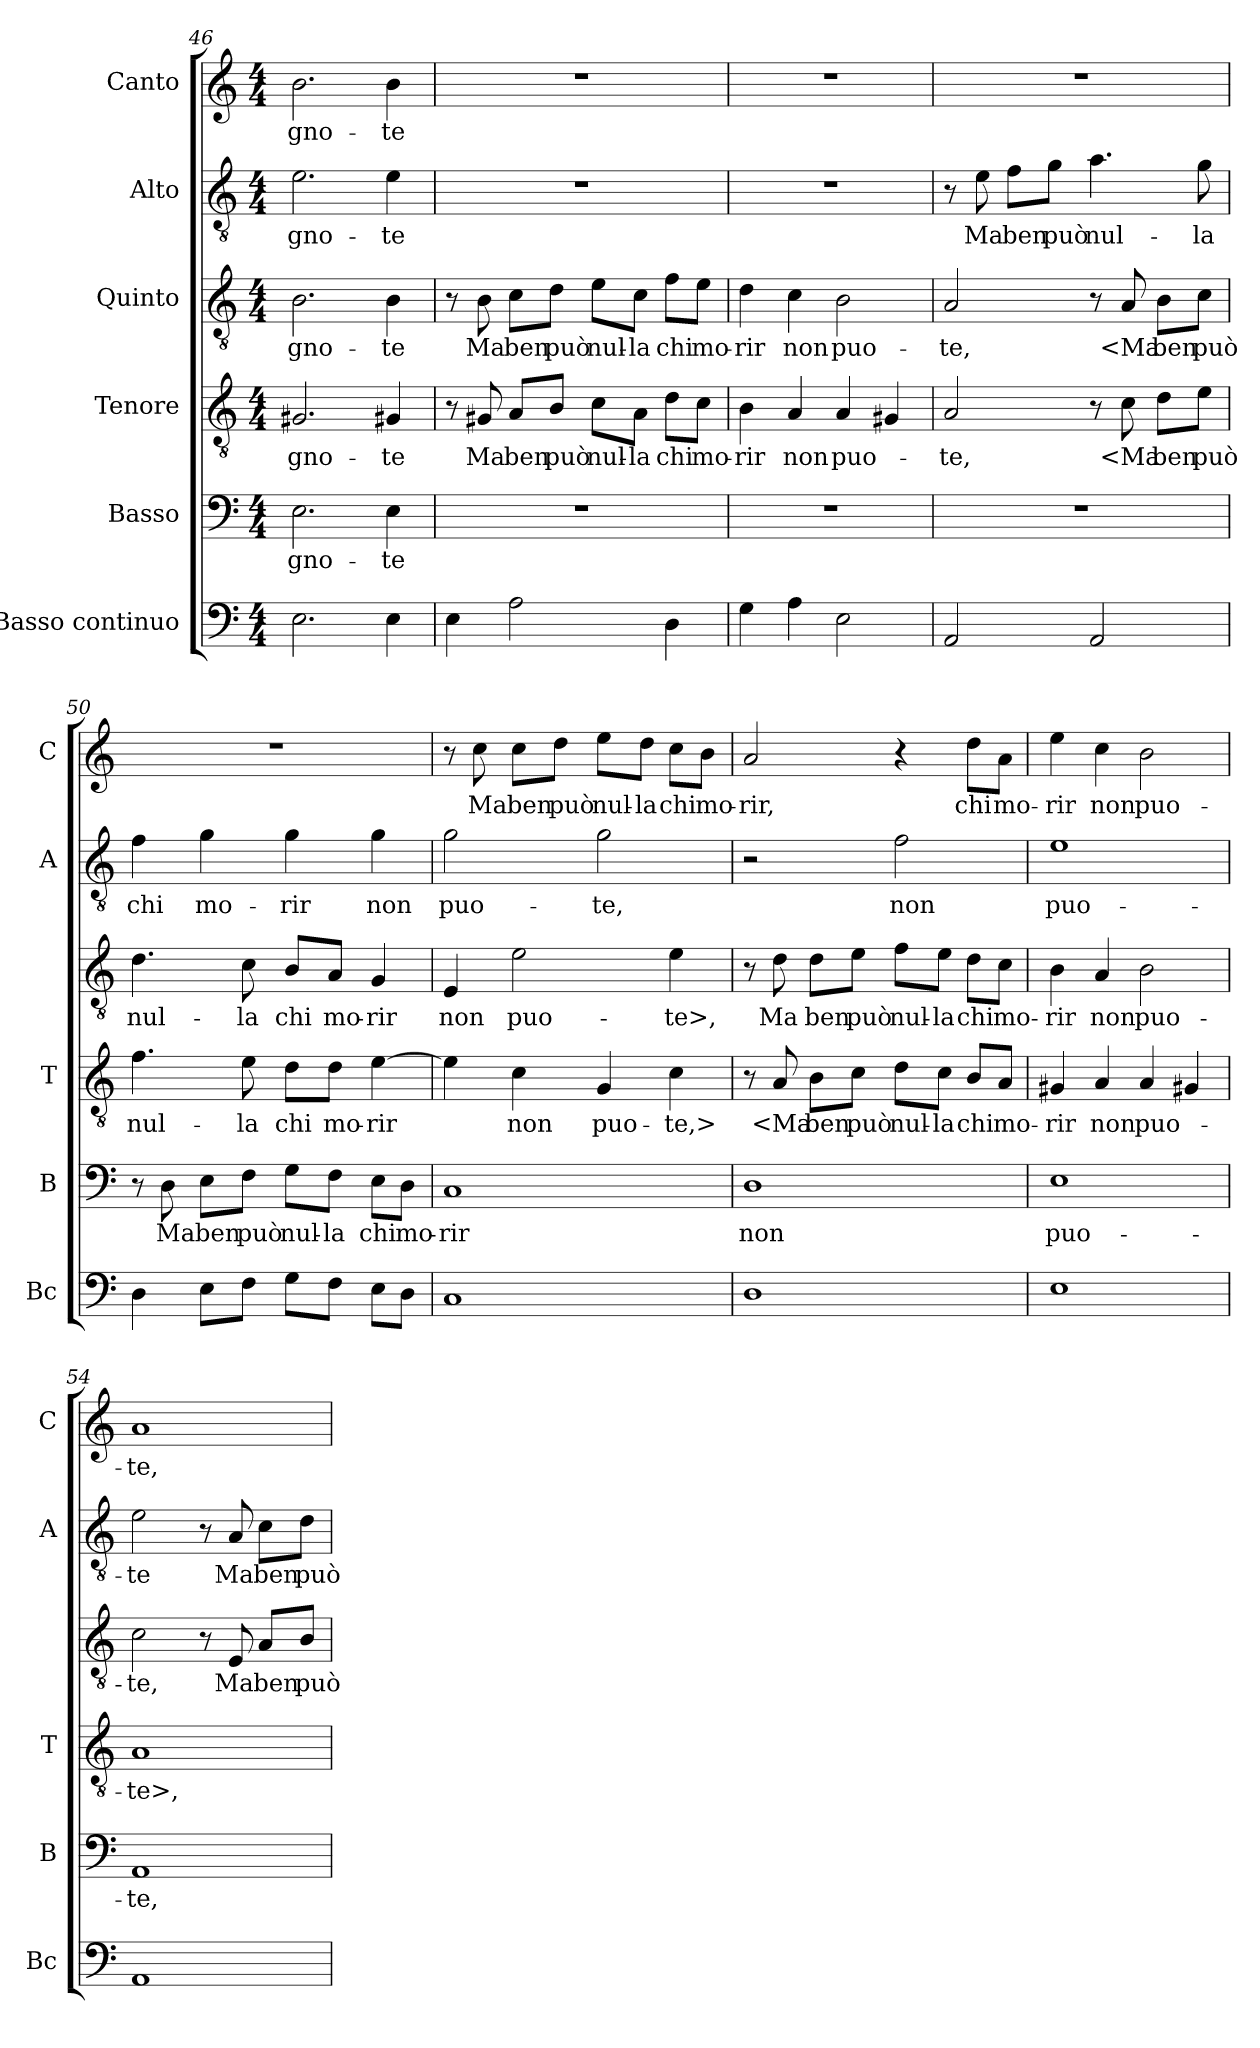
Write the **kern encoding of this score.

**kern	**kern	**text	**kern	**text	**kern	**text	**kern	**text	**kern	**text
*part6	*part5	*part5	*part4	*part4	*part3	*part3	*part2	*part2	*part1	*part1
*staff6	*staff5	*staff5	*staff4	*staff4	*staff3	*staff3	*staff2	*staff2	*staff1	*staff1
*I"Basso continuo	*I"Basso	*	*I"Tenore	*	*I"Quinto	*	*I"Alto	*	*I"Canto	*
*I'Bc	*I'B	*	*I'T	*	*	*	*I'A	*	*I'C	*
*clefF4	*clefF4	*	*clefGv2	*	*clefGv2	*	*clefGv2	*	*clefG2	*
*k[]	*k[]	*	*k[]	*	*k[]	*	*k[]	*	*k[]	*
*C:	*C:	*	*C:	*	*C:	*	*C:	*	*C:	*
*M4/4	*M4/4	*	*M4/4	*	*M4/4	*	*M4/4	*	*M4/4	*
=46	=46	=46	=46	=46	=46	=46	=46	=46	=46	=46
2.E	2.E	-gno-	2.G#X	-gno-	2.B	-gno-	2.e	-gno-	2.b	-gno-
4E	4E	-te	4G#X	-te	4B	-te	4e	-te	4b	-te
=47	=47	=47	=47	=47	=47	=47	=47	=47	=47	=47
4E	1r	.	8r	.	8r	.	1r	.	1r	.
.	.	.	8G#X	Ma	8B	Ma	.	.	.	.
2A	.	.	8A/L	ben	8c\L	ben	.	.	.	.
.	.	.	8B/J	può	8d\J	può	.	.	.	.
.	.	.	8c\L	nul-	8e\L	nul-	.	.	.	.
.	.	.	8A\J	-la	8c\J	-la	.	.	.	.
4D	.	.	8d\L	chi	8f\L	chi	.	.	.	.
.	.	.	8c\J	mo-	8e\J	mo-	.	.	.	.
=48	=48	=48	=48	=48	=48	=48	=48	=48	=48	=48
4G	1r	.	4B	-rir	4d	-rir	1r	.	1r	.
4A	.	.	4A	non	4c	non	.	.	.	.
2E	.	.	4A	puo-	2B	puo-	.	.	.	.
.	.	.	4G#X	.	.	.	.	.	.	.
=49	=49	=49	=49	=49	=49	=49	=49	=49	=49	=49
2AA	1r	.	2A	-te,	2A	-te,	8r	.	1r	.
.	.	.	.	.	.	.	8e	Ma	.	.
.	.	.	.	.	.	.	8f\L	ben	.	.
.	.	.	.	.	.	.	8g\J	può	.	.
2AA	.	.	8r	.	8r	.	4.a	nul-	.	.
.	.	.	8c	<Ma	8A	<Ma	.	.	.	.
.	.	.	8d\L	ben	8B\L	ben	.	.	.	.
.	.	.	8e\J	può	8c\J	può	8g	-la	.	.
=50	=50	=50	=50	=50	=50	=50	=50	=50	=50	=50
4D	8r	.	4.f	nul-	4.d	nul-	4f	chi	1r	.
.	8D	Ma	.	.	.	.	.	.	.	.
8E\L	8E\L	ben	.	.	.	.	4g	mo-	.	.
8F\J	8F\J	può	8e	-la	8c	-la	.	.	.	.
8G\L	8G\L	nul-	8d\L	chi	8B/L	chi	4g	-rir	.	.
8F\J	8F\J	-la	8d\J	mo-	8A/J	mo-	.	.	.	.
8E\L	8E\L	chi	[4e	-rir	4G	-rir	4g	non	.	.
8D\J	8D\J	mo-	.	.	.	.	.	.	.	.
=51	=51	=51	=51	=51	=51	=51	=51	=51	=51	=51
1C	1C	-rir	4e]	.	4E	non	2g	puo-	8r	.
.	.	.	.	.	.	.	.	.	8cc	Ma
.	.	.	4c	non	2e	puo-	.	.	8cc\L	ben
.	.	.	.	.	.	.	.	.	8dd\J	può
.	.	.	4G	puo-	.	.	2g	-te,	8ee\L	nul-
.	.	.	.	.	.	.	.	.	8dd\J	-la
.	.	.	4c	-te,>	4e	-te>,	.	.	8cc\L	chi
.	.	.	.	.	.	.	.	.	8b\J	mo-
=52	=52	=52	=52	=52	=52	=52	=52	=52	=52	=52
1D	1D	non	8r	.	8r	.	2r	.	2a	-rir,
.	.	.	8A	<Ma	8d	Ma	.	.	.	.
.	.	.	8B\L	ben	8d\L	ben	.	.	.	.
.	.	.	8c\J	può	8e\J	può	.	.	.	.
.	.	.	8d\L	nul-	8f\L	nul-	2f	non	4r	.
.	.	.	8c\J	-la	8e\J	-la	.	.	.	.
.	.	.	8B/L	chi	8d\L	chi	.	.	8dd\L	chi
.	.	.	8A/J	mo-	8c\J	mo-	.	.	8a\J	mo-
=53	=53	=53	=53	=53	=53	=53	=53	=53	=53	=53
1E	1E	puo-	4G#X	-rir	4B	-rir	1e	puo-	4ee	-rir
.	.	.	4A	non	4A	non	.	.	4cc	non
.	.	.	4A	puo-	2B	puo-	.	.	2b	puo-
.	.	.	4G#X	.	.	.	.	.	.	.
=54	=54	=54	=54	=54	=54	=54	=54	=54	=54	=54
1AA	1AA	-te,	1A	-te>,	2c	-te,	2e	-te	1a	-te,
.	.	.	.	.	8r	.	8r	.	.	.
.	.	.	.	.	8E	Ma	8A	Ma	.	.
.	.	.	.	.	8A/L	ben	8c\L	ben	.	.
.	.	.	.	.	8B/J	può	8d\J	può	.	.
=	=	=	=	=	=	=	=	=	=	=
*-	*-	*-	*-	*-	*-	*-	*-	*-	*-	*-
